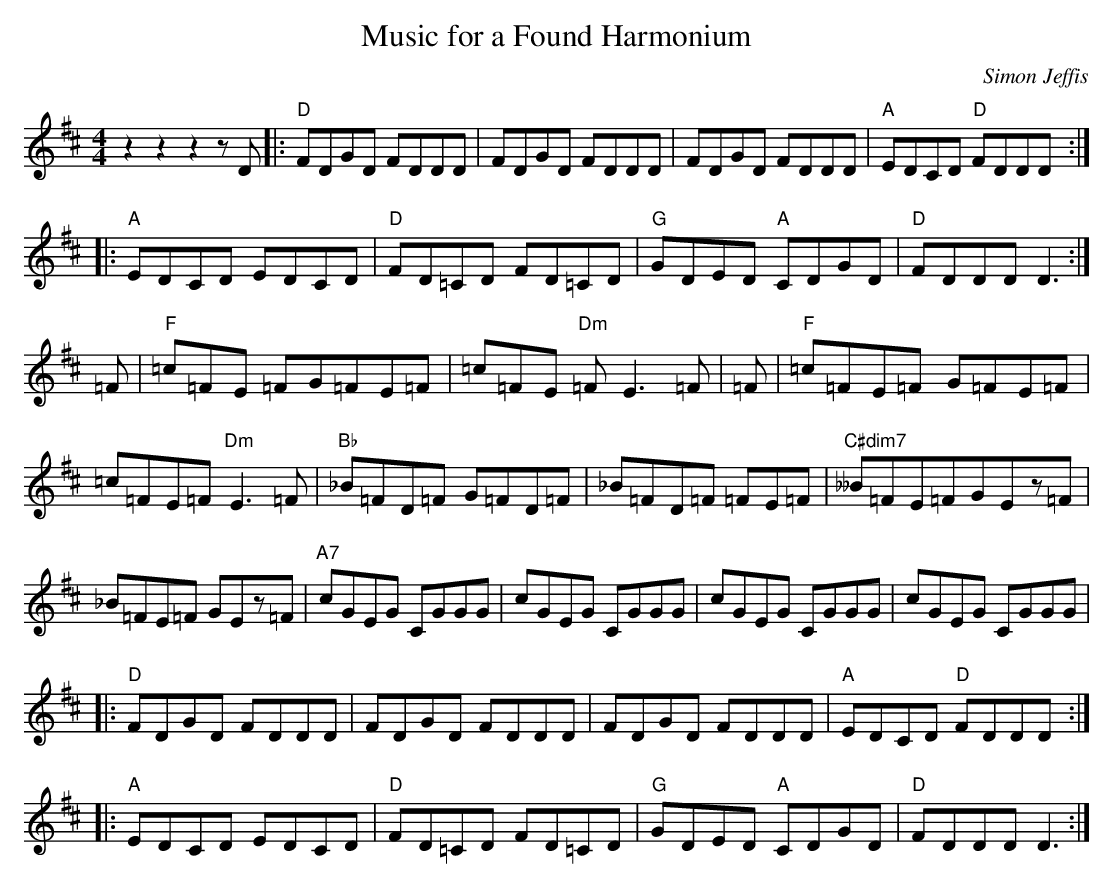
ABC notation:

X:1
T:Music for a Found Harmonium
M:4/4
L:1/8
C:Simon Jeffis
K:D  %GRK:45404540
z2z2z2zD |: "D"FDGD FDDD | FDGD FDDD | FDGD FDDD | "A"EDCD "D"FDDD :| !
|:"A"EDCD EDCD | "D"FD=CD FD=CD | "G"GDED "A"CDGD | "D"FDDD D3 :| !
=F | "F"=c=FE =FG=FE=F | =c=FE "Dm"=FE3=F | =F | "F"=c=FE=F G=FE=F | !
=c=FE=F"Dm"E3=F | "Bb"_B=FD=F G=FD=F | _B=FD=F =FE=F | "C#dim7"__B=FE=FGEz=F | !
_B=FE=F GEz=F | "A7"cGEG CGGG | cGEG CGGG | cGEG CGGG | cGEG CGGG | !
|:"D"FDGD FDDD | FDGD FDDD | FDGD FDDD | "A"EDCD "D"FDDD :| !
|:"A"EDCD EDCD | "D"FD=CD FD=CD | "G"GDED "A"CDGD | "D"FDDD D3 :|]
